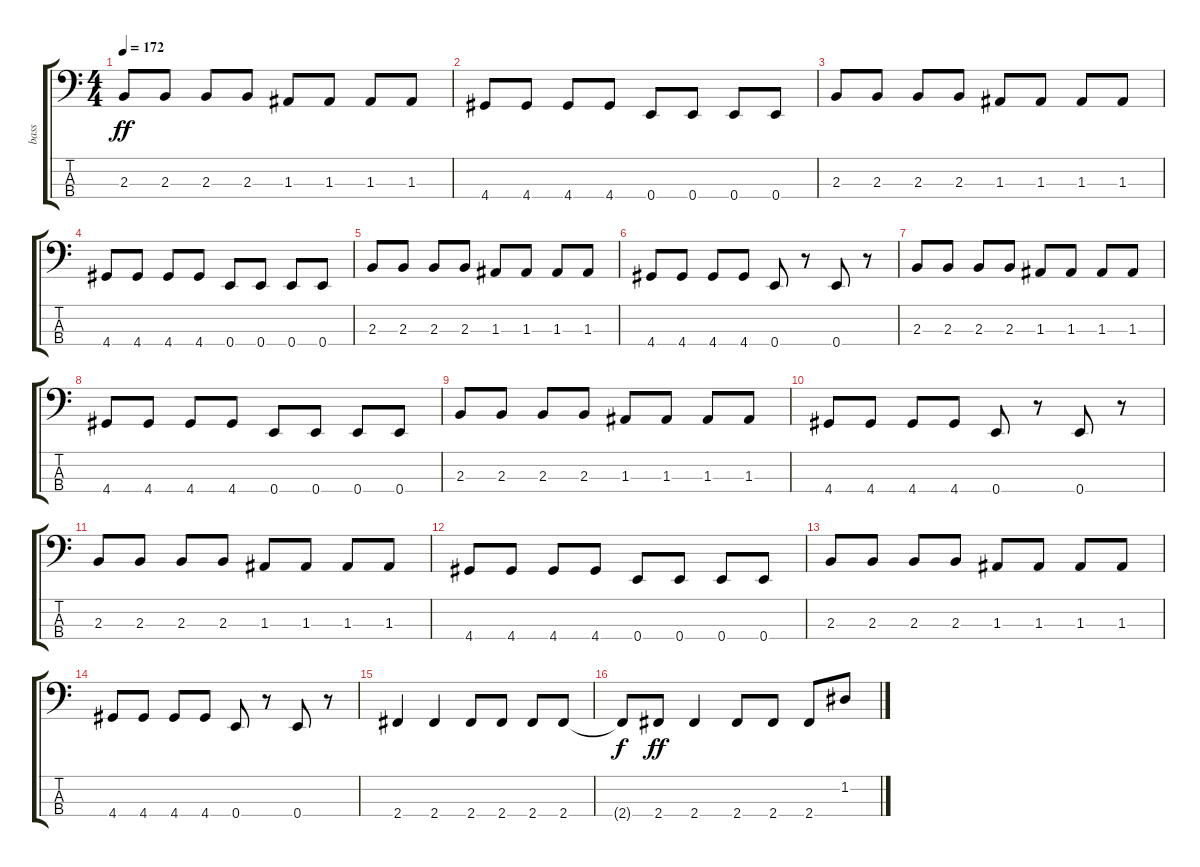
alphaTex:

\track ("bass" "bass") {instrument electricbassfinger}
\staff {score tabs}
\tuning (G2 D2 A1 E1) {hide}
\ts (4 4)
\tempo 172
\clef f4
\ks c
2.3.8{dy ff} 2.3.8 2.3.8 2.3.8 1.3.8 1.3.8 1.3.8 1.3.8 |
4.4.8 4.4.8 4.4.8 4.4.8 0.4.8 0.4.8 0.4.8 0.4.8 |
2.3.8 2.3.8 2.3.8 2.3.8 1.3.8 1.3.8 1.3.8 1.3.8 |
4.4.8 4.4.8 4.4.8 4.4.8 0.4.8 0.4.8 0.4.8 0.4.8 |
2.3.8 2.3.8 2.3.8 2.3.8 1.3.8 1.3.8 1.3.8 1.3.8 |
4.4.8 4.4.8 4.4.8 4.4.8 0.4.8 r.8 0.4.8 r.8 |
2.3.8 2.3.8 2.3.8 2.3.8 1.3.8 1.3.8 1.3.8 1.3.8 |
4.4.8 4.4.8 4.4.8 4.4.8 0.4.8 0.4.8 0.4.8 0.4.8 |
2.3.8 2.3.8 2.3.8 2.3.8 1.3.8 1.3.8 1.3.8 1.3.8 |
4.4.8 4.4.8 4.4.8 4.4.8 0.4.8 r.8 0.4.8 r.8 |
2.3.8 2.3.8 2.3.8 2.3.8 1.3.8 1.3.8 1.3.8 1.3.8 |
4.4.8 4.4.8 4.4.8 4.4.8 0.4.8 0.4.8 0.4.8 0.4.8 |
2.3.8 2.3.8 2.3.8 2.3.8 1.3.8 1.3.8 1.3.8 1.3.8 |
4.4.8 4.4.8 4.4.8 4.4.8 0.4.8 r.8 0.4.8 r.8 |
2.4.4 2.4.4 2.4.8 2.4.8 2.4.8 2.4.8 |
2.4{t}.8{dy f} 2.4.8{dy ff} 2.4.4 2.4.8 2.4.8 2.4.8 1.2.8
